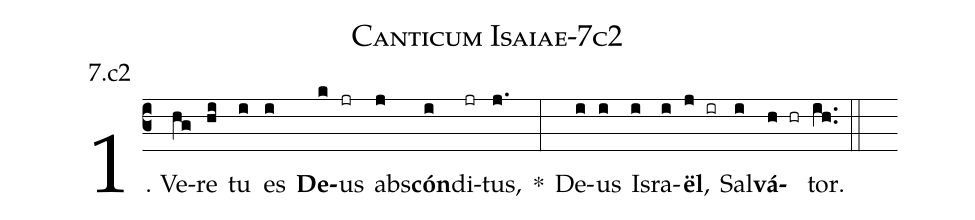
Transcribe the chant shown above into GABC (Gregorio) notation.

name: Canticum Isaiae-7c2;
annotation: 7.c2;
%%
(c3)1. Ve(hg)re(hi) tu(i) es(i) <b>De</b>(k)us(jr) abs(j)<b>cón</b>(i)di(jr)tus,(j.) *(:) De(i)us(i) Is(i)ra(i)<b>ël</b>,(j ir) Sal(i)<b>vá</b>(h hr)tor.(ih..) (::)
